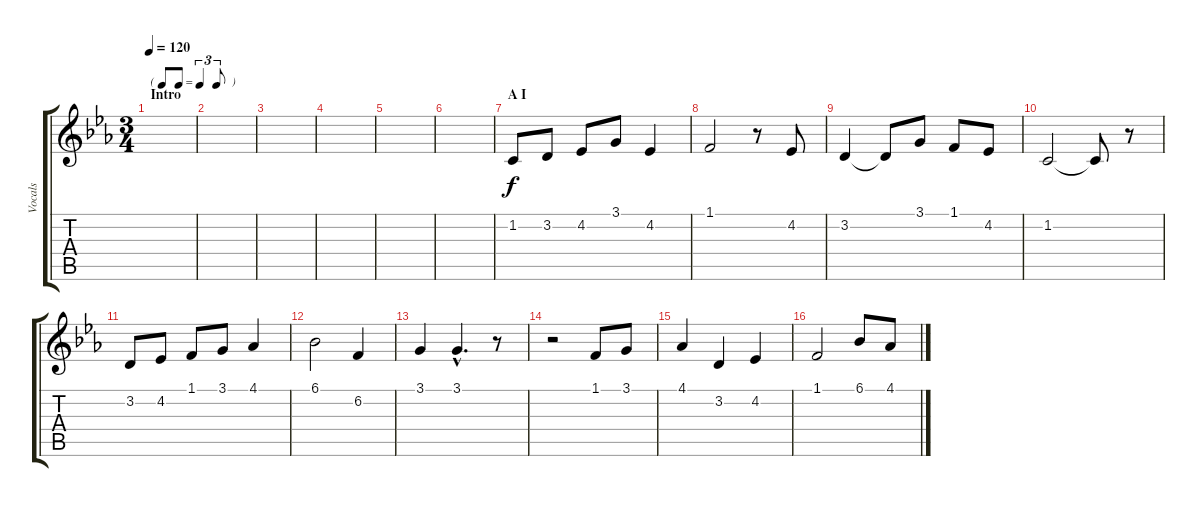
\track ("Vocals" "Vocals") {instrument panflute}
\staff {score tabs}
\tuning (E4 B3 G3 D3 A2 E2) {hide}
\ts (3 4)
\tf triplet8th
\section ("" "Intro")
\tempo 120
\clef g2
\ks cminor
|
|
|
|
|
|
\section ("" "A I")
1.2.8 3.2.8 4.2.8 3.1.8 4.2.4 |
1.1.2 r.8 4.2.8 |
3.2.4 3.2{t}.8 3.1.8 1.1.8 4.2.8 |
1.2.2 1.2{t}.8 r.8 |
3.2.8 4.2.8 1.1.8 3.1.8 4.1.4 |
6.1.2 6.2.4 |
3.1.4 3.1{hac}.4{d} r.8 |
r.2 1.1.8 3.1.8 |
4.1.4 3.2.4 4.2.4 |
1.1.2 6.1.8 4.1.8
